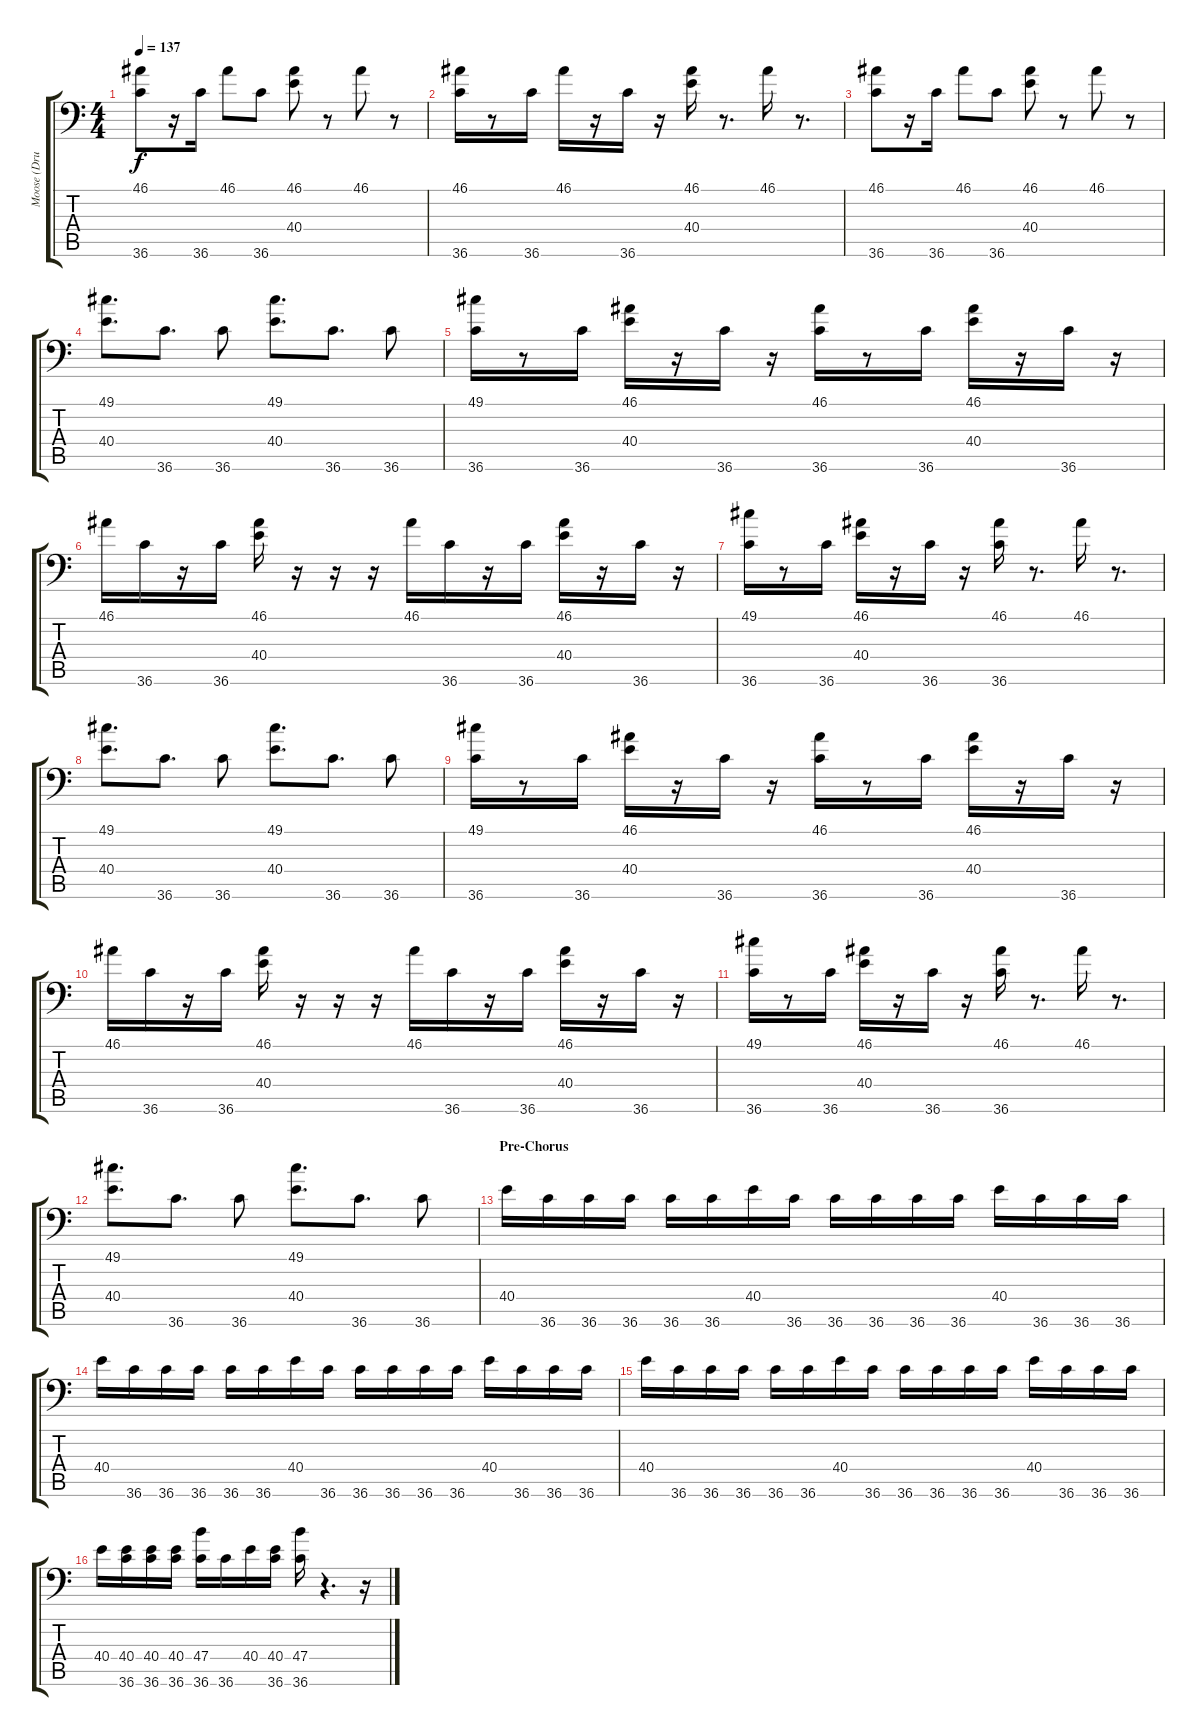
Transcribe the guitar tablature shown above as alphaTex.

\track ("Moose (Drums)" "Moose (Dru") {instrument acousticgrandpiano}
\staff {score tabs}
\tuning (C-1 C-1 C-1 C-1 C-1 C-1) {hide}
\ts (4 4)
\tempo 137
\clef f4
\ks c
(46.1 36.6).8{dy f} r.16 36.6.16 46.1.8 36.6.8 (46.1 40.4).8 r.8 46.1.8 r.8 |
(46.1 36.6).16 r.8 36.6.16 46.1.16 r.16 36.6.16 r.16 (46.1 40.4).16 r.8{d} 46.1.16 r.8{d} |
(46.1 36.6).8 r.16 36.6.16 46.1.8 36.6.8 (46.1 40.4).8 r.8 46.1.8 r.8 |
(49.1 40.4).8{d} 36.6.8{d} 36.6.8 (49.1 40.4).8{d} 36.6.8{d} 36.6.8 |
(49.1 36.6).16 r.8 36.6.16 (46.1 40.4).16 r.16 36.6.16 r.16 (46.1 36.6).16 r.8 36.6.16 (46.1 40.4).16 r.16 36.6.16 r.16 |
46.1.16 36.6.16 r.16 36.6.16 (46.1 40.4).16 r.16 r.16 r.16 46.1.16 36.6.16 r.16 36.6.16 (46.1 40.4).16 r.16 36.6.16 r.16 |
(49.1 36.6).16 r.8 36.6.16 (46.1 40.4).16 r.16 36.6.16 r.16 (46.1 36.6).16 r.8{d} 46.1.16 r.8{d} |
(49.1 40.4).8{d} 36.6.8{d} 36.6.8 (49.1 40.4).8{d} 36.6.8{d} 36.6.8 |
(49.1 36.6).16 r.8 36.6.16 (46.1 40.4).16 r.16 36.6.16 r.16 (46.1 36.6).16 r.8 36.6.16 (46.1 40.4).16 r.16 36.6.16 r.16 |
46.1.16 36.6.16 r.16 36.6.16 (46.1 40.4).16 r.16 r.16 r.16 46.1.16 36.6.16 r.16 36.6.16 (46.1 40.4).16 r.16 36.6.16 r.16 |
(49.1 36.6).16 r.8 36.6.16 (46.1 40.4).16 r.16 36.6.16 r.16 (46.1 36.6).16 r.8{d} 46.1.16 r.8{d} |
(49.1 40.4).8{d} 36.6.8{d} 36.6.8 (49.1 40.4).8{d} 36.6.8{d} 36.6.8 |
\section ("" "Pre-Chorus")
40.4.16 36.6.16 36.6.16 36.6.16 36.6.16 36.6.16 40.4.16 36.6.16 36.6.16 36.6.16 36.6.16 36.6.16 40.4.16 36.6.16 36.6.16 36.6.16 |
40.4.16 36.6.16 36.6.16 36.6.16 36.6.16 36.6.16 40.4.16 36.6.16 36.6.16 36.6.16 36.6.16 36.6.16 40.4.16 36.6.16 36.6.16 36.6.16 |
40.4.16 36.6.16 36.6.16 36.6.16 36.6.16 36.6.16 40.4.16 36.6.16 36.6.16 36.6.16 36.6.16 36.6.16 40.4.16 36.6.16 36.6.16 36.6.16 |
40.4.16 (40.4 36.6).16 (40.4 36.6).16 (40.4 36.6).16 (47.4 36.6).16 36.6.16 40.4.16 (40.4 36.6).16 (47.4 36.6).16 r.4{d} r.16
